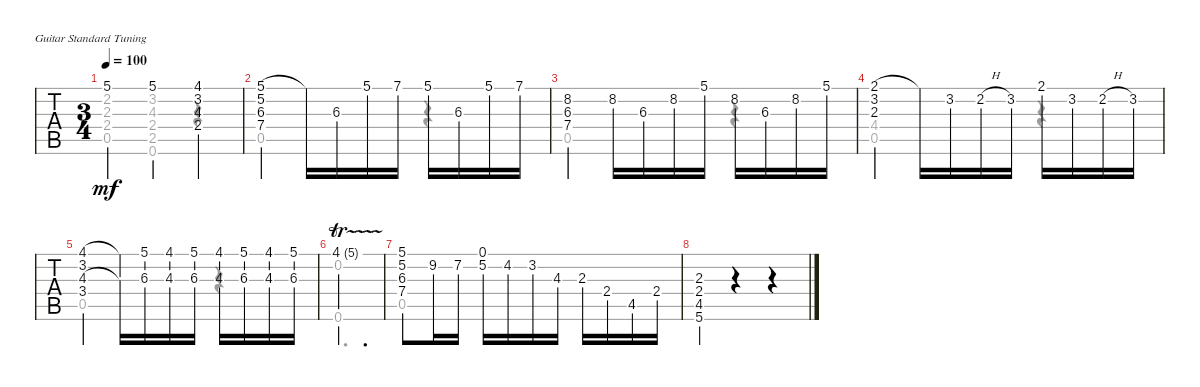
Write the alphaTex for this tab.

\defaultSystemsLayout 4
\bracketExtendMode groupsimilarinstruments
\singleTrackTrackNamePolicy hidden
\multiTrackTrackNamePolicy hidden
\firstSystemTrackNameOrientation horizontal
\otherSystemsTrackNameOrientation horizontal
\track ("Steel Guitar" "S-Gt") {instrument acousticguitarsteel}
\staff {tabs}
\tuning (E4 B3 G3 D3 A2 E2)
\voice
\ts (3 4)
\tempo 100
\clef g2
\ks a
5.1{lf 5}.4{dy mf} 5.1{lf 5 rf 4}.4 (4.1{lf 4} 3.2 4.3 2.4).4 |
(5.1{lf 5} 5.2 6.3 7.4).4 5.1{t}.16 6.3{lf 4}.16 5.1{lf 3}.16 7.1{lf 5}.16 5.1.16 6.3.16 5.1.16 7.1.16 |
(8.2 6.3 7.4).4 8.2.16 6.3.16 8.2.16 5.1{lf 5}.16 8.2.16 6.3.16 8.2.16 5.1{lf 5}.16 |
(2.1 3.2 2.3).4 2.1{t}.16 3.2{lf 3}.16 2.2{h lf 2}.16 3.2{lf 3}.16 2.1.16 3.2.16 2.2{h}.16 3.2{lf 3}.16 |
(4.1 3.2 4.3 3.4).4 (4.1{t} 4.3{t}).16 (5.1{lf 3} 6.3{lf 4}).16 (4.3{lf 2} 4.1).16 (5.1 6.3).16 (4.3 4.1).16 (5.1 6.3).16 (4.3 4.1).16 (5.1 6.3).16 |
4.1{tr (5 16)}.2{d} |
(5.1{lf 3} 6.3 5.2 7.4).8 9.2.16 7.2.16 (5.2 0.1).16 4.2.16 3.2.16 4.3.16 2.3.16 2.4.16 4.5{lf 4}.16 2.4.16 |
(2.4 4.5 5.6 2.3).4 r.4 r.4
\voice
\clef g2
\ottava regular
\simile none
\ks a
(2.2 2.3 2.4 0.5{rf 1}).4{dy mf} (0.6{rf 1} 2.5{rf 1} 2.4{rf 1} 4.3{rf 2} 3.2{rf 3}).4 r.4 |
0.5{rf 1}.2 r.4 |
0.5.2 r.4 |
(4.4 0.5).2 r.4 |
0.5.2 r.4 |
(0.6 0.2).2{d} |
0.5.2 |
